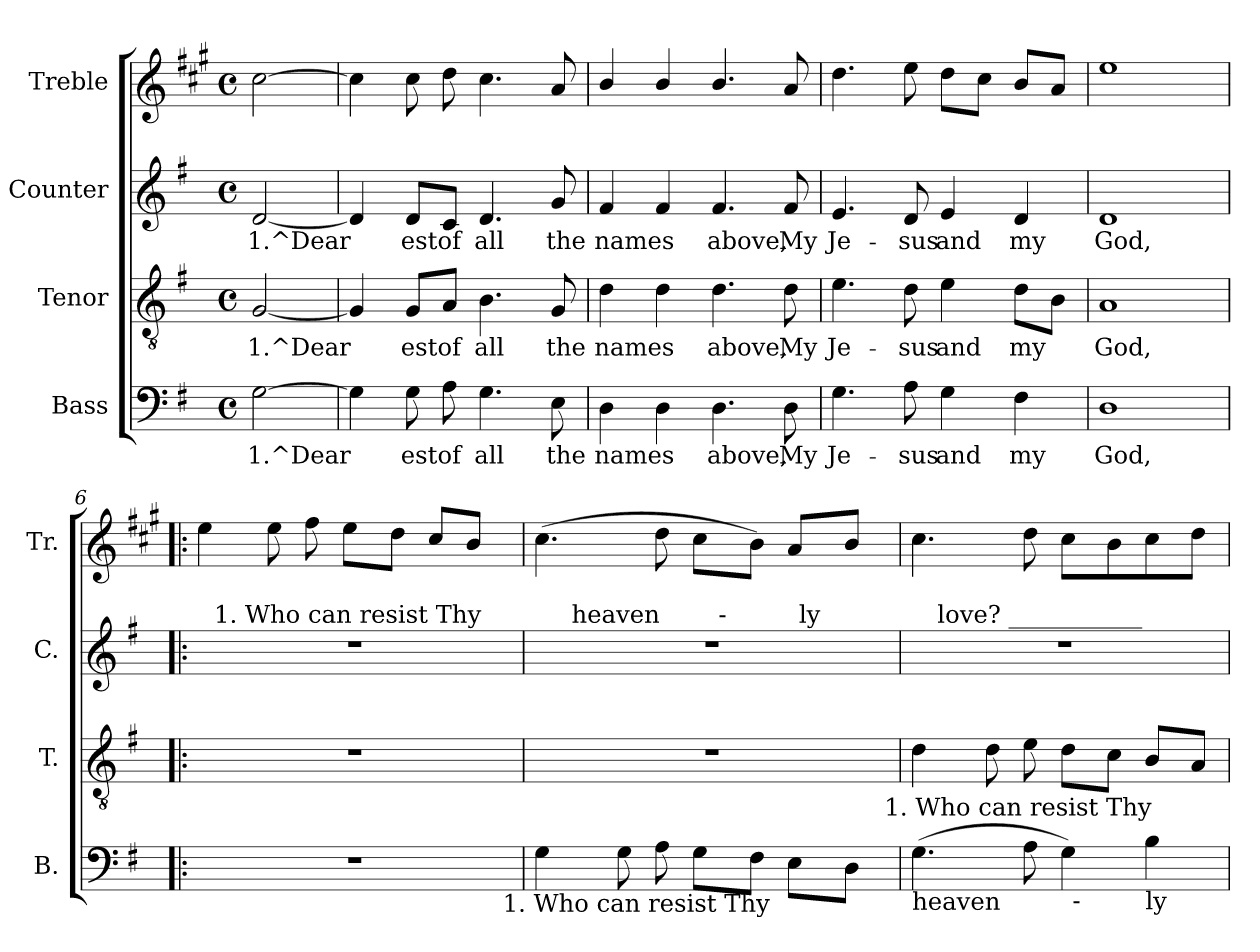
**kern	**text	**kern	**text	**kern	**text	**kern
*part4	*part4	*part3	*part3	*part2	*part2	*part1
*staff4	*staff4	*staff3	*staff3	*staff2	*staff2	*staff1
*I"Bass	*	*I"Tenor	*	*I"Counter	*	*I"Treble
*I'B.	*	*I'T.	*	*I'C.	*	*I'Tr.
!!LO:PB:g=z
*stria5	*	*stria5	*	*stria5	*	*stria5
*clefF4	*	*clefGv2	*	*clefG2	*	*clefG2
*	*	*	*	*	*	*ITrd1c2
*k[f#]	*	*k[f#]	*	*k[f#]	*	*k[f#]
*G:	*	*G:	*	*G:	*	*G:
*M4/4	*	*M4/4	*	*M4/4	*	*M4/4
*met(c)	*	*met(c)	*	*met(c)	*	*met(c)
=1	=1	=1	=1	=1	=1	=1
!	!LO:LY:a:rj	!	!LO:LY:a:rj	!	!LO:LY:b:rj	!
[>2G\	1.^Dear-	[<2G/	1.^Dear-	[<2d/	1.^Dear-	[>2b\
=2	=2	=2	=2	=2	=2	=2
!	!LO:LY:a:rj	!	!LO:LY:a:rj	!	!LO:LY:b:rj	!
4G\]	--	4G/]	--	4d/]	--	4b\]
!	!LO:LY:a:rj	!	!LO:LY:a:rj	!	!LO:LY:b:rj	!
8G\	-est	8G/L	-est	8d/L	-est	8b\
!	!LO:LY:a:rj	!	!LO:LY:a:rj	!	!LO:LY:b:rj	!
8A\	of	8A/J	of	8c/J	of	8cc\
!	!LO:LY:a:rj	!	!LO:LY:a:rj	!	!LO:LY:b:rj	!
4.G\	all	4.B\	all	4.d/	all	4.b\
!	!LO:LY:a:rj	!	!LO:LY:a:rj	!	!LO:LY:b:rj	!
8E\	the	8G/	the	8g/	the	8g/
=3	=3	=3	=3	=3	=3	=3
!	!LO:LY:a:rj	!	!LO:LY:a:rj	!	!LO:LY:b:rj	!
4D\	names	4d\	names	4f#/	names	4a/
!	!LO:LY:a:rj	!	!LO:LY:a:rj	!	!LO:LY:b:rj	!
4D\	.	4d\	.	4f#/	.	4a/
!	!LO:LY:a:rj	!	!LO:LY:a:rj	!	!LO:LY:b:rj	!
4.D\	above,	4.d\	above,	4.f#/	above,	4.a/
!	!LO:LY:a:rj	!	!LO:LY:a:rj	!	!LO:LY:b:rj	!
8D\	My	8d\	My	8f#/	My	8g/
=4	=4	=4	=4	=4	=4	=4
!	!LO:LY:a:rj	!	!LO:LY:a:rj	!	!LO:LY:b:rj	!
4.G\	Je-	4.e\	Je-	4.e/	Je-	4.cc\
!	!LO:LY:a:rj	!	!LO:LY:a:rj	!	!LO:LY:b:rj	!
8A\	-sus	8d\	-sus	8d/	-sus	8dd\
!	!LO:LY:a:rj	!	!LO:LY:a:rj	!	!LO:LY:b:rj	!
4G\	and	4e\	and	4e/	and	8cc\L
.	.	.	.	.	.	8b\J
!	!LO:LY:a:rj	!	!LO:LY:a:rj	!	!LO:LY:b:rj	!
4F#\	my	8d\L	my	4d/	my	8a/L
!	!	!	!LO:LY:a:rj	!	!	!
.	.	8B\J	.	.	.	8g>/J
=5	=5	=5	=5	=5	=5	=5
!	!LO:LY:a:rj	!	!LO:LY:a:rj	!	!LO:LY:b:rj	!
1D	God,	1A	God,	1d	God,	1dd
=6!|:	=6!|:	=6!|:	=6!|:	=6!|:	=6!|:	=6!|:
*^	*	*	*	*^	*	*
1r	2ryy	.	1r	.	1r	32ryy	.	4dd\
!	!	!	!	!	!	!LO:TX:a:t=1. Who can resist Thy	!	!
.	.	.	.	.	.	2ryy	.	.
.	.	.	.	.	.	.	.	8dd\
.	.	.	.	.	.	.	.	8ee\
.	4ryy	.	.	.	.	.	.	8dd\L
.	.	.	.	.	.	4...ryy	.	.
.	.	.	.	.	.	.	.	8cc\J
.	8ryy	.	.	.	.	.	.	8b/L
.	16ryy	.	.	.	.	.	.	8a/J
.	64ryy	.	.	.	.	.	.	.
!	!LO:TX:b:t=1. Who can resist Thy	!	!	!	!	!	!	!
.	32.ryy	.	.	.	.	.	.	.
=7	=7	=7	=7	=7	=7	=7	=7	=7
!	!	!LO:LY:a:rj	!	!	!	!	!	!
*	*	*	*	*	*^	*^	*	*
4G\	2ryy	.	1r	.	1r	16ryy	2ryy	2ryy	.	(>4.b\
.	.	.	.	.	.	64ryy	.	.	.	.
!	!	!	!	!	!	!LO:TX:a:t=heaven	!	!	!	!
.	.	.	.	.	.	2ryy	.	.	.	.
!	!	!LO:LY:a:rj	!	!	!	!	!	!	!	!
8G\	.	.	.	.	.	.	.	.	.	.
!	!	!LO:LY:a:rj	!	!	!	!	!	!	!	!
8A\	.	.	.	.	.	.	.	.	.	8cc\
!	!	!LO:LY:a:rj	!	!	!	!	!	!	!	!
8G\L	4...ryy	.	.	.	.	.	16ryy	4ryy	.	8b\L
!	!	!	!	!	!	!	!LO:TX:a:t=-	!	!	!
.	.	.	.	.	.	.	4..ryy	.	.	.
.	.	.	.	.	.	4ryy	.	.	.	.
!	!	!LO:LY:a:rj	!	!	!	!	!	!	!	!
8F#\J	.	.	.	.	.	.	.	.	.	8a\J)
!	!	!LO:LY:a:rj	!	!	!	!	!	!	!	!
8E\L	.	.	.	.	.	.	.	64ryy	.	8g/L
!	!	!	!	!	!	!	!	!LO:TX:a:t=ly	!	!
.	.	.	.	.	.	.	.	8...ryy	.	.
.	.	.	.	.	.	8ryy	.	.	.	.
!	!	!LO:LY:a:rj	!	!	!	!	!	!	!	!
8D\J	.	.	.	.	.	.	.	.	.	8a/J
.	.	.	.	.	.	32.ryy	.	.	.	.
!	!LO:TX:a:t=1. Who can resist Thy	!	!	!	!	!	!	!	!	!
.	32ryy	.	.	.	.	.	.	.	.	.
=8	=8	=8	=8	=8	=8	=8	=8	=8	=8	=8
!LO:TX:b:t=heaven	!	!	!	!	!	!	!	!	!	!
!	!	!LO:LY:a:rj	!	!LO:LY:a:rj	!	!	!	!	!	!
*	*	*	*	*	*	*v	*v	*v	*	*
(>4.G\	2ryy	.	4d\	.	1r	16ryy	.	4.b\
!	!	!	!	!	!	!LO:TX:a:t=love? ___________	!	!
.	.	.	.	.	.	2...ryy	.	.
!	!	!	!	!LO:LY:a:rj	!	!	!	!
.	.	.	8d\	.	.	.	.	.
!	!	!LO:LY:a:rj	!	!LO:LY:a:rj	!	!	!	!
8A\	.	.	8e\	.	.	.	.	8cc\
!	!	!LO:LY:a:rj	!	!LO:LY:a:rj	!	!	!	!
4G\)	64ryy	.	8d\L	.	.	.	.	8b\L
!	!LO:TX:b:t=-	!	!	!	!	!	!	!
.	4ryy	.	.	.	.	.	.	.
!	!	!	!	!LO:LY:a:rj	!	!	!	!
.	.	.	8c\J	.	.	.	.	8a\
!LO:TX:b:t=ly	!	!	!	!	!	!	!	!
!	!	!LO:LY:a:rj	!	!LO:LY:a:rj	!	!	!	!
4B\	.	.	8B/L	.	.	.	.	8b\
.	8...ryy	.	.	.	.	.	.	.
!	!	!	!	!LO:LY:a:rj	!	!	!	!
.	.	.	8A/J	.	.	.	.	8cc\J
*v	*v	*	*	*	*v	*v	*	*
=	=	=	=	=	=	=
*-	*-	*-	*-	*-	*-	*-
